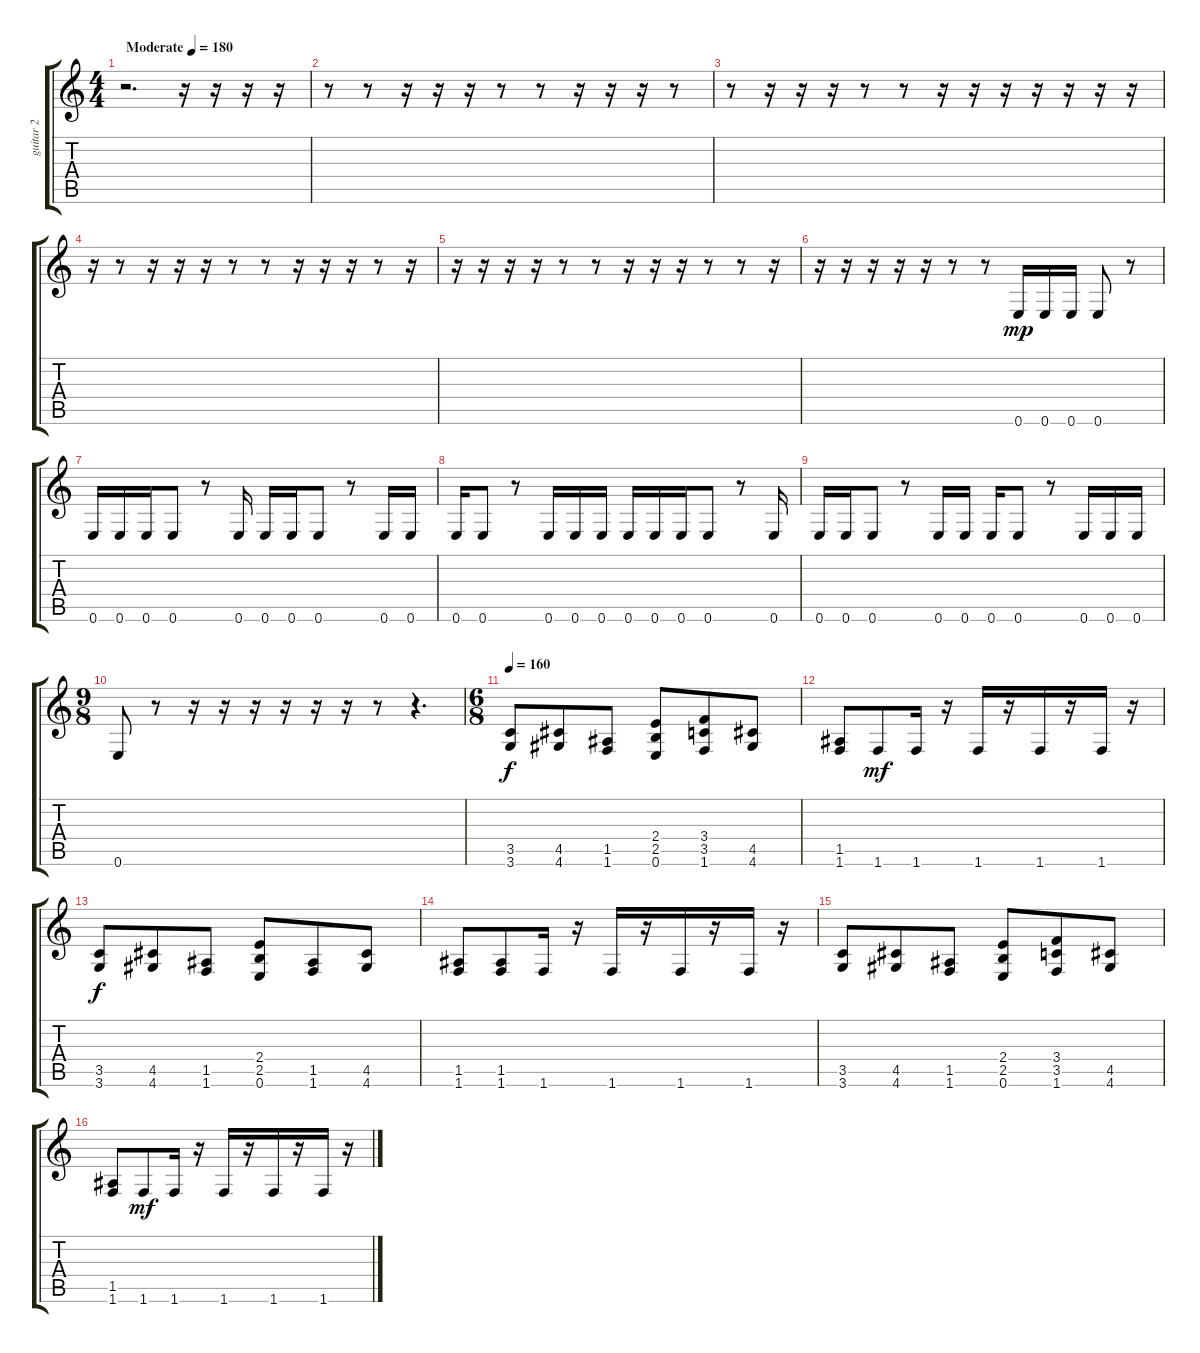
\track ("guitar 2" "guitar 2") {instrument distortionguitar}
\staff {score tabs}
\tuning (E4 B3 G3 D3 A2 E2) {hide}
\ts (4 4)
\tempo (180 "Moderate")
\clef g2
\ks c
r.2{d dy mp instrument distortionguitar} r.16 r.16 r.16 r.16 |
r.8 r.8 r.16 r.16 r.16 r.8 r.8 r.16 r.16 r.16 r.8 |
r.8 r.16 r.16 r.16 r.8 r.8 r.16 r.16 r.16 r.16 r.16 r.16 r.16 |
r.16 r.8 r.16 r.16 r.16 r.8 r.8 r.16 r.16 r.16 r.8 r.16 |
r.16 r.16 r.16 r.16 r.8 r.8 r.16 r.16 r.16 r.8 r.8 r.16 |
r.16 r.16 r.16 r.16 r.16 r.8 r.8 0.6.16 0.6.16 0.6.16 0.6.8 r.8 |
0.6.16 0.6.16 0.6.16 0.6.8 r.8 0.6.16 0.6.16 0.6.16 0.6.8 r.8 0.6.16 0.6.16 |
0.6.16 0.6.8 r.8 0.6.16 0.6.16 0.6.16 0.6.16 0.6.16 0.6.16 0.6.8 r.8 0.6.16 |
0.6.16 0.6.16 0.6.8 r.8 0.6.16 0.6.16 0.6.16 0.6.8 r.8 0.6.16 0.6.16 0.6.16 |
\ts (9 8)
0.6.8 r.8 r.16 r.16 r.16 r.16 r.16 r.16 r.8 r.4{d} |
\ts (6 8)
\tempo 160
(3.5 3.6).8{dy f} (4.5 4.6).8 (1.5 1.6).8 (2.4 2.5 0.6).8 (3.4 3.5 1.6).8 (4.5 4.6).8 |
(1.5 1.6).8 1.6.8{dy mf} 1.6.16 r.16 1.6.16 r.16 1.6.16 r.16 1.6.16 r.16 |
(3.5 3.6).8{dy f} (4.5 4.6).8 (1.5 1.6).8 (2.4 2.5 0.6).8 (1.5 1.6).8 (4.5 4.6).8 |
(1.5 1.6).8 (1.5 1.6).8 1.6.16 r.16 1.6.16 r.16 1.6.16 r.16 1.6.16 r.16 |
(3.5 3.6).8 (4.5 4.6).8 (1.5 1.6).8 (2.4 2.5 0.6).8 (3.4 3.5 1.6).8 (4.5 4.6).8 |
(1.5 1.6).8 1.6.8{dy mf} 1.6.16 r.16 1.6.16 r.16 1.6.16 r.16 1.6.16 r.16
